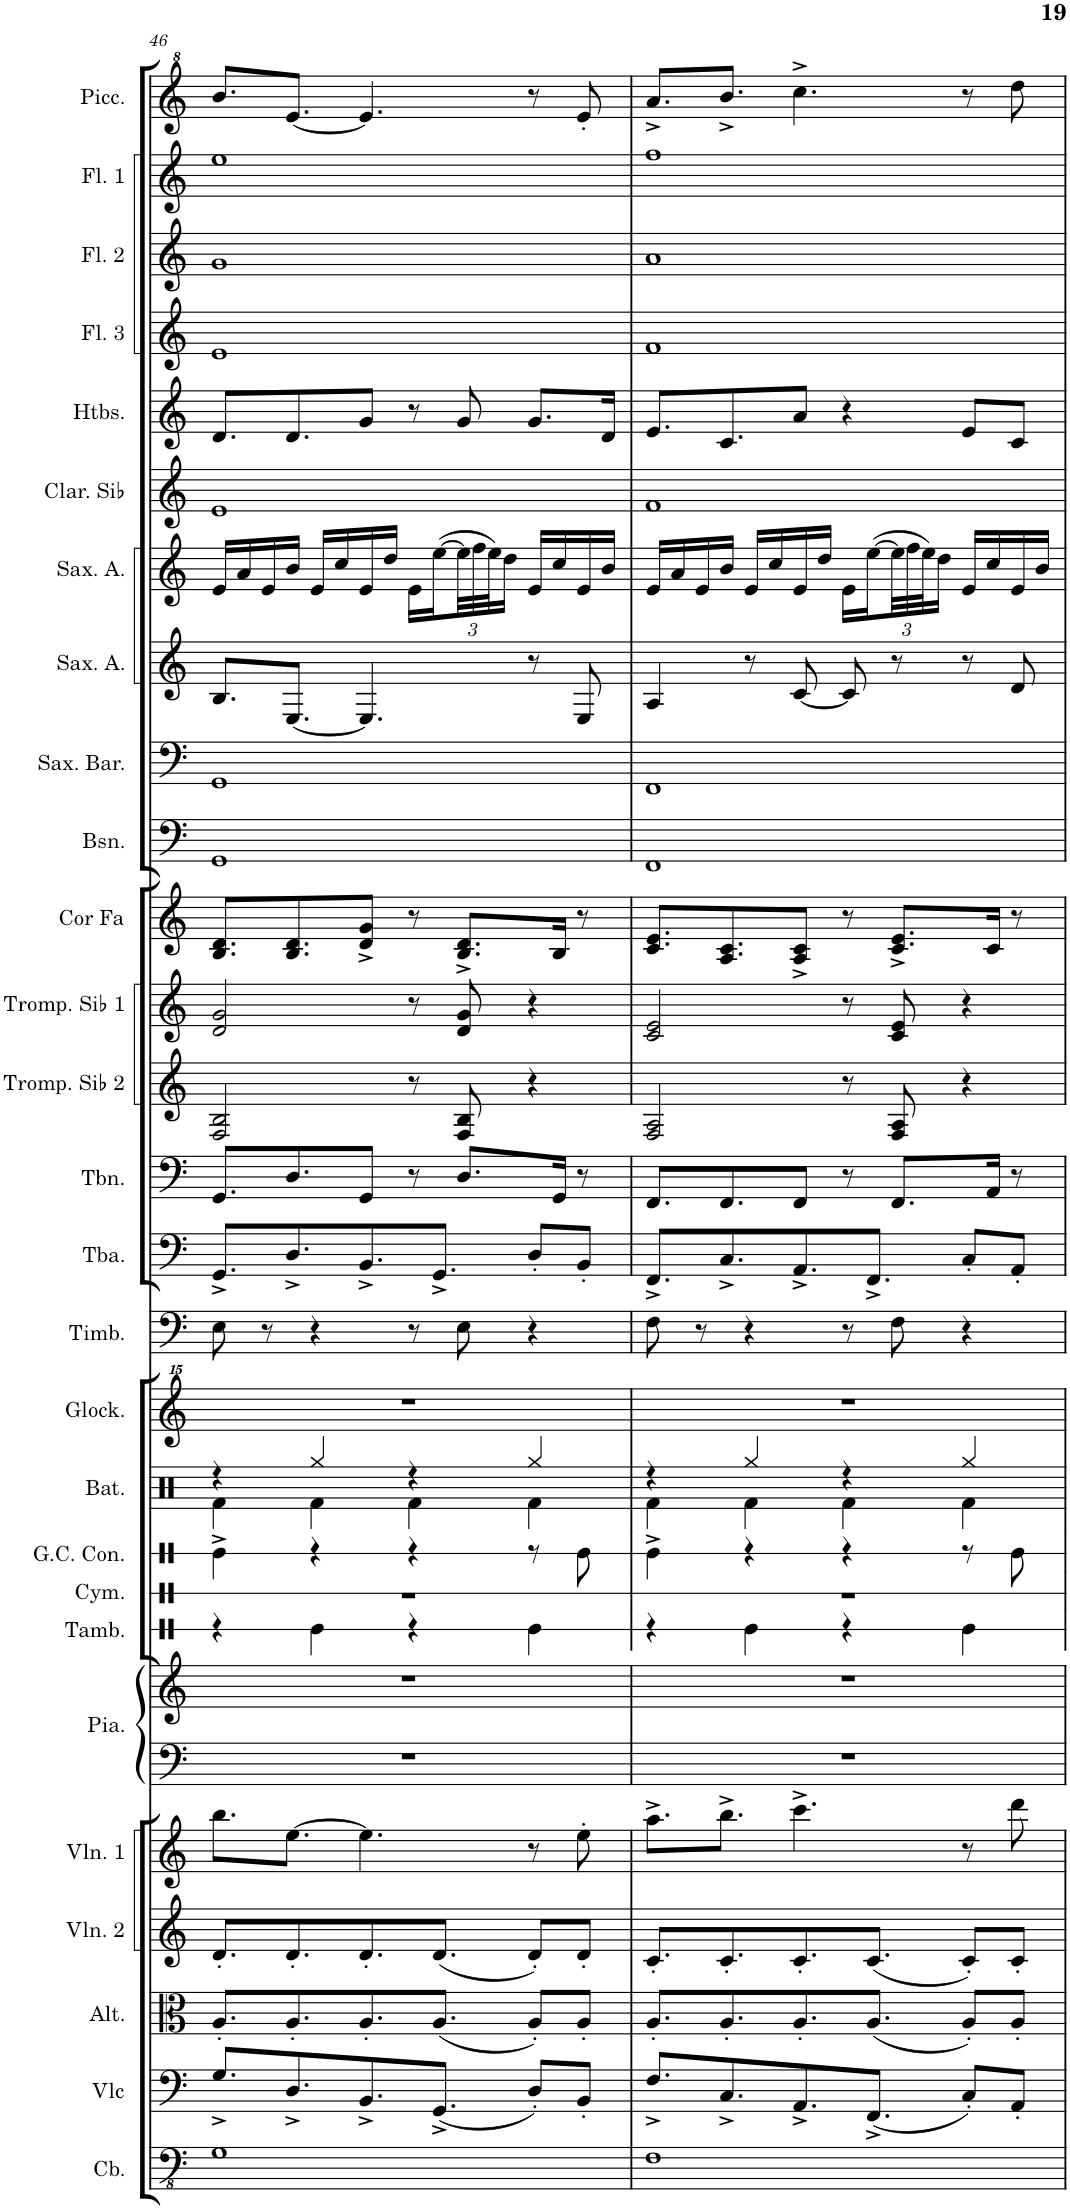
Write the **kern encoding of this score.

**kern	**kern	**kern	**kern	**kern	**kern	**kern	**kern	**kern	**kern	**kern	**kern	**kern	**kern	**kern	**kern	**kern	**kern	**kern	**kern	**kern	**kern	**kern	**kern	**kern	**kern
*part25	*part24	*part23	*part22	*part21	*part20	*part20	*part19	*part18	*part17	*part16	*part15	*part14	*part13	*part12	*part11	*part10	*part9	*part8	*part7	*part6	*part5	*part4	*part3	*part2	*part1
*staff26	*staff25	*staff24	*staff23	*staff22	*staff21	*staff20	*staff19	*staff18	*staff17	*staff16	*staff15	*staff14	*staff13	*staff12	*staff11	*staff10	*staff9	*staff8	*staff7	*staff6	*staff5	*staff4	*staff3	*staff2	*staff1
*I"Contrebasse	*I"Violoncelle	*I"Alto	*I"Violon 2	*I"Violon 1	*I"Piano	*	*I"Grosse caisse de concert	*I"Batterie	*I"Glockenspiel	*I"Timbales	*I"Tuba	*I"Trombone	*I"Trompette en Sib 2	*I"Trompette en Sib 1	*I"Cor en Fa	*I"Basson	*I"Saxophone Baryton	*I"Saxophone Alto	*I"Sax. Solo	*I"Clarinette en Sib	*I"Hautbois	*I"Flûte 3	*I"Flûte 2	*I"Flûte 1	*I"Piccolo
*I'Cb.	*I'Vlc	*I'Alt.	*I'Vln. 2	*I'Vln. 1	*I'Pia.	*	*I'G.C. Con.	*I'Bat.	*I'Glock.	*I'Timb.	*I'Tba.	*I'Tbn.	*I'Tromp. Sib 2	*I'Tromp. Sib 1	*I'Cor Fa	*I'Bsn.	*I'Sax. Bar.	*I'Sax. A.	*	*I'Clar. Sib	*I'Htbs.	*I'Fl. 3	*I'Fl. 2	*I'Fl. 1	*I'Picc.
!!LO:PB:g=z
*clefFv4	*clefF4	*clefC3	*clefG2	*clefG2	*clefF4	*clefG2	*clefX	*clefX	*clefG^^2	*clefF4	*clefF4	*clefF4	*clefG2	*clefG2	*clefG2	*clefF4	*clefF4	*clefG2	*clefG2	*clefG2	*clefG2	*clefG2	*clefG2	*clefG2	*clefG^2
*ITrd7c12	*	*	*	*	*	*	*	*	*	*	*	*	*ITrd1c2	*ITrd1c2	*ITrd4c7	*	*ITrd12c21	*ITrd5c9	*ITrd5c9	*ITrd1c2	*	*	*	*	*ITrd-7c-12
*k[]	*k[]	*k[]	*k[]	*k[]	*k[]	*k[]	*k[]	*k[]	*k[]	*k[]	*k[]	*k[]	*k[]	*k[]	*k[]	*k[]	*k[]	*k[]	*k[]	*k[]	*k[]	*k[]	*k[]	*k[]	*k[]
*M4/4	*M4/4	*M4/4	*M4/4	*M4/4	*M4/4	*M4/4	*M4/4	*M4/4	*M4/4	*M4/4	*M4/4	*M4/4	*M4/4	*M4/4	*M4/4	*M4/4	*M4/4	*M4/4	*M4/4	*M4/4	*M4/4	*M4/4	*M4/4	*M4/4	*M4/4
*met(c)	*met(c)	*met(c)	*met(c)	*met(c)	*met(c)	*met(c)	*met(c)	*met(c)	*met(c)	*met(c)	*met(c)	*met(c)	*met(c)	*met(c)	*met(c)	*met(c)	*met(c)	*met(c)	*met(c)	*met(c)	*met(c)	*met(c)	*met(c)	*met(c)	*met(c)
=46	=46	=46	=46	=46	=46	=46	=46	=46	=46	=46	=46	=46	=46	=46	=46	=46	=46	=46	=46	=46	=46	=46	=46	=46	=46
*	*	*	*	*	*	*	*	*^	*	*	*	*	*	*	*	*	*	*	*	*	*	*	*	*	*
1GG	8.G^/L	8.A'/L	8.d'/L	8.bb\L	1r	1r	4Re^\	4r	4Rf\	1r	8E\	8.GG^/L	8.GG/L	2F/ 2B/	2d/ 2g/	8.B/ 8.d/L	1GG	1GG	8.B/L	16e/LL	1e	8.d/L	1e	1g	1ee	8.bb/L
.	.	.	.	.	.	.	.	.	.	.	.	.	.	.	.	.	.	.	.	16a/	.	.	.	.	.	.
.	.	.	.	.	.	.	.	.	.	.	8r	.	.	.	.	.	.	.	.	16e/	.	.	.	.	.	.
.	8.D^/	8.A'/	8.d'/	[8.ee\J	.	.	.	.	.	.	.	8.D^/	8.D/	.	.	8.B/ 8.d/	.	.	[8.E/J	16b/JJ	.	8.d/	.	.	.	[8.ee/J
.	.	.	.	.	.	.	4r	4Rgg/	4Rf\	.	4r	.	.	.	.	.	.	.	.	16e/LL	.	.	.	.	.	.
.	.	.	.	.	.	.	.	.	.	.	.	.	.	.	.	.	.	.	.	16cc/	.	.	.	.	.	.
.	8.BB^/	8.A'/	8.d'/	4.ee\]	.	.	.	.	.	.	.	8.BB^/	8GG/J	.	.	8d/^ 8g/^J	.	.	4.E/]	16e/	.	8g/J	.	.	.	4.ee/]
.	.	.	.	.	.	.	.	.	.	.	.	.	.	.	.	.	.	.	.	16dd/JJ	.	.	.	.	.	.
.	.	.	.	.	.	.	4r	4r	4Rf\	.	8r	.	8r	8r	8r	8r	.	.	.	16e\LL	.	8r	.	.	.	.
.	(8.GG^/J	(8.A/J	(8.d/J	.	.	.	.	.	.	.	.	8.GG^/J	.	.	.	.	.	.	.	([16ee\	.	.	.	.	.	.
*	*	*	*	*	*	*	*	*	*	*	*	*	*	*	*	*	*	*	*	*Xbrackettup	*	*	*	*	*	*
.	.	.	.	.	.	.	.	.	.	.	8E\	.	8.D/L	8F/ 8B/	8d/ 8g/	8.B/^ 8.d/^L	.	.	.	48ee\L]	.	8g/	.	.	.	.
.	.	.	.	.	.	.	.	.	.	.	.	.	.	.	.	.	.	.	.	48ff\	.	.	.	.	.	.
.	.	.	.	.	.	.	.	.	.	.	.	.	.	.	.	.	.	.	.	48ee\J)	.	.	.	.	.	.
.	.	.	.	.	.	.	.	.	.	.	.	.	.	.	.	.	.	.	.	16dd\JJ	.	.	.	.	.	.
.	8D'/L)	8A'/L)	8d'/L)	8r	.	.	8r	4Rgg/	4Rf\	.	4r	8D'/L	.	4r	4r	.	.	.	8r	16e/LL	.	8.g/L	.	.	.	8r
.	.	.	.	.	.	.	.	.	.	.	.	.	16GG/Jk	.	.	16B/Jk	.	.	.	16cc/	.	.	.	.	.	.
.	8BB'/J	8A'/J	8d'/J	8ee'\	.	.	8Re\	.	.	.	.	8BB'/J	8r	.	.	8r	.	.	8E/	16e/	.	.	.	.	.	8ee'/
.	.	.	.	.	.	.	.	.	.	.	.	.	.	.	.	.	.	.	.	16b/JJ	.	16d/Jk	.	.	.	.
=47	=47	=47	=47	=47	=47	=47	=47	=47	=47	=47	=47	=47	=47	=47	=47	=47	=47	=47	=47	=47	=47	=47	=47	=47	=47	=47
1FF	8.F^/L	8.A'/L	8.c'/L	8.aa^\L	1r	1r	4Re^\	4r	4Rf\	1r	8F\	8.FF^/L	8.FF/L	2F/ 2A/	2c/ 2e/	8.c/ 8.e/L	1FF	1FF	4A/	16e/LL	1f	8.e/L	1f	1a	1ff	8.aa^/L
.	.	.	.	.	.	.	.	.	.	.	.	.	.	.	.	.	.	.	.	16a/	.	.	.	.	.	.
.	.	.	.	.	.	.	.	.	.	.	8r	.	.	.	.	.	.	.	.	16e/	.	.	.	.	.	.
.	8.C^/	8.A'/	8.c'/	8.bb^\J	.	.	.	.	.	.	.	8.C^/	8.FF/	.	.	8.A/ 8.c/	.	.	.	16b/JJ	.	8.c/	.	.	.	8.bb^/J
.	.	.	.	.	.	.	4r	4Rgg/	4Rf\	.	4r	.	.	.	.	.	.	.	8r	16e/LL	.	.	.	.	.	.
.	.	.	.	.	.	.	.	.	.	.	.	.	.	.	.	.	.	.	.	16cc/	.	.	.	.	.	.
.	8.AA^/	8.A'/	8.c'/	4.ccc^\	.	.	.	.	.	.	.	8.AA^/	8FF/J	.	.	8A/^ 8c/^J	.	.	[8c/	16e/	.	8a/J	.	.	.	4.ccc^\
.	.	.	.	.	.	.	.	.	.	.	.	.	.	.	.	.	.	.	.	16dd/JJ	.	.	.	.	.	.
.	.	.	.	.	.	.	4r	4r	4Rf\	.	8r	.	8r	8r	8r	8r	.	.	8c/]	16e\LL	.	4r	.	.	.	.
.	(8.FF^/J	(8.A/J	(8.c/J	.	.	.	.	.	.	.	.	8.FF^/J	.	.	.	.	.	.	.	([16ee\	.	.	.	.	.	.
.	.	.	.	.	.	.	.	.	.	.	8F\	.	8.FF/L	8F/ 8A/	8c/ 8e/	8.c/^ 8.e/^L	.	.	8r	48ee\L]	.	.	.	.	.	.
.	.	.	.	.	.	.	.	.	.	.	.	.	.	.	.	.	.	.	.	48ff\	.	.	.	.	.	.
.	.	.	.	.	.	.	.	.	.	.	.	.	.	.	.	.	.	.	.	48ee\J)	.	.	.	.	.	.
.	.	.	.	.	.	.	.	.	.	.	.	.	.	.	.	.	.	.	.	16dd\JJ	.	.	.	.	.	.
.	8C'/L)	8A'/L)	8c'/L)	8r	.	.	8r	4Rgg/	4Rf\	.	4r	8C'/L	.	4r	4r	.	.	.	8r	16e/LL	.	8e/L	.	.	.	8r
.	.	.	.	.	.	.	.	.	.	.	.	.	16AA/Jk	.	.	16c/Jk	.	.	.	16cc/	.	.	.	.	.	.
.	8AA'/J	8A'/J	8c'/J	8ddd\	.	.	8Re\	.	.	.	.	8AA'/J	8r	.	.	8r	.	.	8d/	16e/	.	8c/J	.	.	.	8ddd\
.	.	.	.	.	.	.	.	.	.	.	.	.	.	.	.	.	.	.	.	16b/JJ	.	.	.	.	.	.
*	*	*	*	*	*	*	*	*v	*v	*	*	*	*	*	*	*	*	*	*	*	*	*	*	*	*	*
=	=	=	=	=	=	=	=	=	=	=	=	=	=	=	=	=	=	=	=	=	=	=	=	=	=
*-	*-	*-	*-	*-	*-	*-	*-	*-	*-	*-	*-	*-	*-	*-	*-	*-	*-	*-	*-	*-	*-	*-	*-	*-	*-
